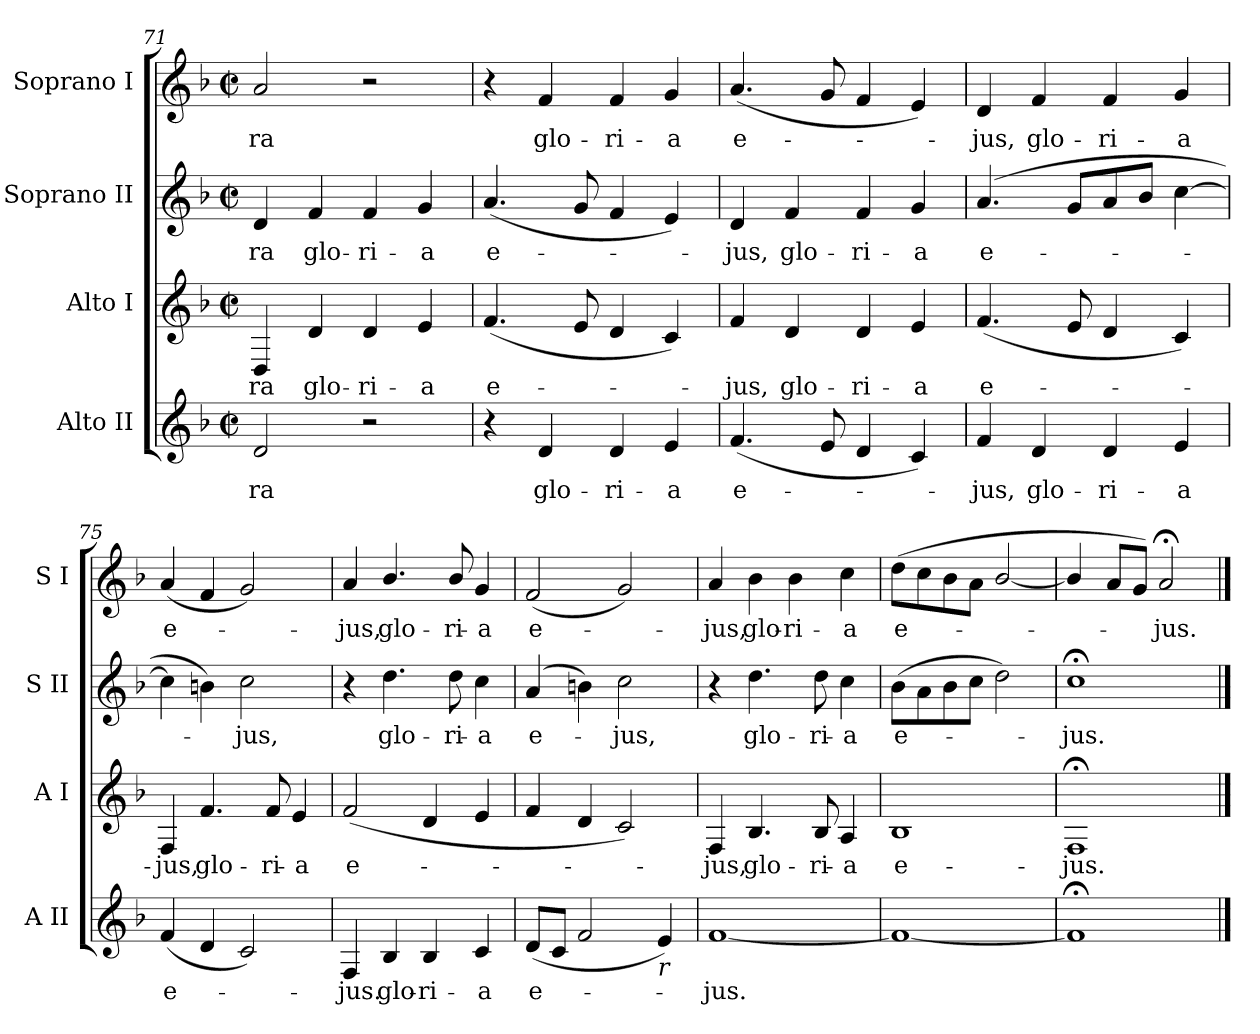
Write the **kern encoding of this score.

**kern	**text	**kern	**text	**kern	**text	**kern	**text
*part4	*part4	*part3	*part3	*part2	*part2	*part1	*part1
*staff4	*staff4	*staff3	*staff3	*staff2	*staff2	*staff1	*staff1
*I"Alto II	*	*I"Alto I	*	*I"Soprano II	*	*I"Soprano I	*
*I'A II	*	*I'A I	*	*I'S II	*	*I'S I	*
*clefG2	*	*clefG2	*	*clefG2	*	*clefG2	*
*k[b-]	*	*k[b-]	*	*k[b-]	*	*k[b-]	*
*F:	*	*F:	*	*F:	*	*F:	*
*M2/2	*	*M2/2	*	*M2/2	*	*M2/2	*
*met(c|)	*	*met(c|)	*	*met(c|)	*	*met(c|)	*
=71	=71	=71	=71	=71	=71	=71	=71
!	!LO:LY:b	!	!LO:LY:b	!	!LO:LY:b	!	!LO:LY:b
2d	ra	4D	-ra	4d	ra	2a	ra
!	!	!	!LO:LY:b	!	!LO:LY:b	!	!
.	.	4d	glo-	4f	glo-	.	.
!	!	!	!LO:LY:b	!	!LO:LY:b	!	!
2r	.	4d	-ri-	4f	-ri-	2r	.
!	!	!	!LO:LY:b	!	!LO:LY:b	!	!
.	.	4e	-a	4g	-a	.	.
=72	=72	=72	=72	=72	=72	=72	=72
!	!	!	!LO:LY:b	!	!LO:LY:b	!	!
4r	.	(<4.f	e-	(<4.a	e-	4r	.
!	!LO:LY:b	!	!	!	!	!	!LO:LY:b
4d	glo-	.	.	.	.	4f	glo-
.	.	8e	.	8g	.	.	.
!	!LO:LY:b	!	!	!	!	!	!LO:LY:b
4d	-ri-	4d	.	4f	.	4f	-ri-
!	!LO:LY:b	!	!	!	!	!	!LO:LY:b
4e	-a	4c)	.	4e)	.	4g	-a
=73	=73	=73	=73	=73	=73	=73	=73
!	!LO:LY:b	!	!LO:LY:b	!	!LO:LY:b	!	!LO:LY:b
(<4.f	e-	4f	jus,	4d	jus,	(<4.a	e-
!	!	!	!LO:LY:b	!	!LO:LY:b	!	!
.	.	4d	glo-	4f	glo-	.	.
8e	.	.	.	.	.	8g	.
!	!	!	!LO:LY:b	!	!LO:LY:b	!	!
4d	.	4d	-ri-	4f	-ri-	4f	.
!	!	!	!LO:LY:b	!	!LO:LY:b	!	!
4c)	.	4e	-a	4g	-a	4e)	.
=74	=74	=74	=74	=74	=74	=74	=74
!	!LO:LY:b	!	!LO:LY:b	!	!LO:LY:b	!	!LO:LY:b
4f	jus,	(<4.f	e-	(>4.a	e-	4d	jus,
!	!LO:LY:b	!	!	!	!	!	!LO:LY:b
4d	glo-	.	.	.	.	4f	glo-
.	.	8e	.	8gL	.	.	.
!	!LO:LY:b	!	!	!	!	!	!LO:LY:b
4d	-ri-	4d	.	8a	.	4f	-ri-
.	.	.	.	8b-J	.	.	.
!	!LO:LY:b	!	!	!	!	!	!LO:LY:b
4e	-a	4c)	.	[4cc	.	4g	-a
!!LO:LB:g=z
=75	=75	=75	=75	=75	=75	=75	=75
!	!LO:LY:b	!	!LO:LY:b	!	!	!	!LO:LY:b
(<4f	e-	4F	jus,	4cc]	.	(<4a	e-
!	!	!	!LO:LY:b	!	!	!	!
4d	.	4.f	glo-	4bn)	.	4f	.
!	!	!	!	!	!LO:LY:b	!	!
2c)	.	.	.	2cc	jus,	2g)	.
!	!	!	!LO:LY:b	!	!	!	!
.	.	8f	-ri-	.	.	.	.
!	!	!	!LO:LY:b	!	!	!	!
.	.	4e	-a	.	.	.	.
=76	=76	=76	=76	=76	=76	=76	=76
!	!LO:LY:b	!	!LO:LY:b	!	!	!	!LO:LY:b
4F	jus.	(<2f	e-	4r	.	4a	jus,
!	!LO:LY:b	!	!	!	!LO:LY:b	!	!LO:LY:b
4B-	glo-	.	.	4.dd	glo-	4.b-/	glo-
!	!LO:LY:b	!	!	!	!	!	!
4B-	-ri-	4d	.	.	.	.	.
!	!	!	!	!	!LO:LY:b	!	!LO:LY:b
.	.	.	.	8dd	-ri-	8b-/	-ri-
!	!LO:LY:b	!	!	!	!LO:LY:b	!	!LO:LY:b
4c	-a	4e	.	4cc	-a	4g	-a
=77	=77	=77	=77	=77	=77	=77	=77
!	!LO:LY:b	!	!	!	!LO:LY:b	!	!LO:LY:b
(<8dL	e-	4f	.	(<4a	e-	(<2f	e-
8cJ	.	.	.	.	.	.	.
2f	.	4d	.	4bn)	.	.	.
!	!	!	!	!	!LO:LY:b	!	!
.	.	2c)	.	2cc	jus,	2g)	.
!LO:TX:b:i:t=r	!	!	!	!	!	!	!
4e)	.	.	.	.	.	.	.
=78	=78	=78	=78	=78	=78	=78	=78
!	!LO:LY:b	!	!LO:LY:b	!	!	!	!LO:LY:b
[1f	jus.	4F	jus,	4r	.	4a	jus,
!	!	!	!LO:LY:b	!	!LO:LY:b	!	!LO:LY:b
.	.	4.B-	glo-	4.dd	glo-	4b-	glo-
!	!	!	!	!	!	!	!LO:LY:b
.	.	.	.	.	.	4b-	-ri-
!	!	!	!LO:LY:b	!	!LO:LY:b	!	!
.	.	8B-	-ri-	8dd	-ri-	.	.
!	!	!	!LO:LY:b	!	!LO:LY:b	!	!LO:LY:b
.	.	4A	-a	4cc	-a	4cc	-a
=79	=79	=79	=79	=79	=79	=79	=79
!	!	!	!LO:LY:b	!	!LO:LY:b	!	!LO:LY:b
1f_	.	1B-	e-	(>8b-L	e-	(>8ddL	e-
.	.	.	.	8a	.	8cc	.
.	.	.	.	8b-	.	8b-	.
.	.	.	.	8ccJ	.	8aJ	.
.	.	.	.	2dd)	.	[2b-/	.
=80	=80	=80	=80	=80	=80	=80	=80
!	!	!	!LO:LY:b	!	!LO:LY:b	!	!
1f;<]	.	1F;<	-jus.	1cc;<	jus.	4b-/]	.
.	.	.	.	.	.	8aL	.
.	.	.	.	.	.	8gJ)	.
!	!	!	!	!	!	!	!LO:LY:b
.	.	.	.	.	.	2a;<	jus.
==	==	==	==	==	==	==	==
*-	*-	*-	*-	*-	*-	*-	*-
